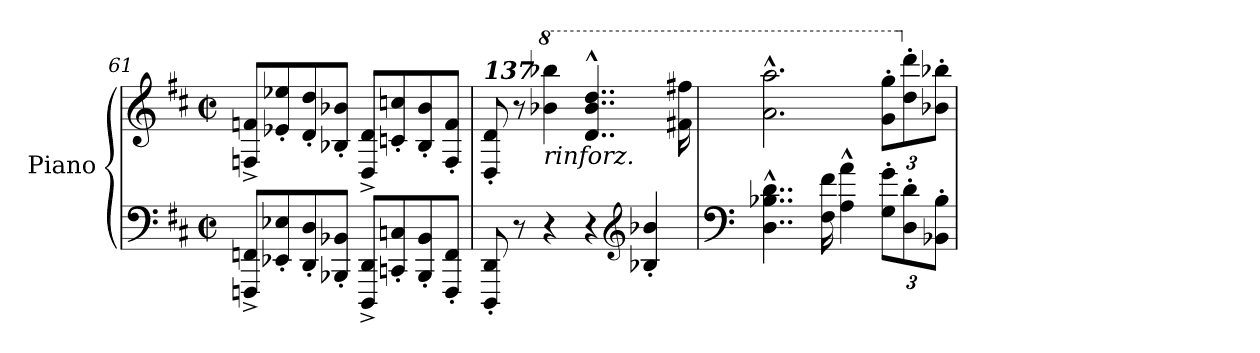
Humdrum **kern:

**kern	**kern
*part1	*part1
*staff2	*staff1
*I"Piano	*
*I'Pno	*
*clefF4	*clefG2
*k[f#c#]	*k[f#c#]
*M4/4	*M4/4
*met(c|)	*met(c|)
=61	=61
8FFFn/^ 8FFn/^L	8Fn/^ 8fn/^L
8EE-X/' 8E-X/'	8e-X/' 8ee-X/'
8DD/' 8D/'	8d/' 8dd/'
8BBB-X/' 8BB-X/'J	8B-X/' 8b-X/'J
8DDD/^ 8DD/^L	8D/^ 8d/^L
8CCn/' 8Cn/'	8cn/' 8ccn/'
8BBB-/' 8BB-/'	8B-/' 8b-/'
8FFF/' 8FF/'J	8F/' 8f/'J
=62	=62
!	!LO:TX:a:Bi:t=137
8DDD/' 8DD/'	8D/' 8d/'
8r	8r
*	*8va
!	!LO:TX:b:i:t=rinforz.
4r	4bb-X\ 4bbb-X\
4r	4..dd/^^ 4..bb-/^^ 4..ddd/^^
*clefG2	*
4B-X/' 4b-X/'	.
.	16ff#X\ 16fff#X\
!!LO:LB:g=z
=63	=63
*clefF4	*
4..D\^^ 4..B-X\^^ 4..d\^^	2.aa\^^ 2.aaa\^^
16F#\ 16f#\	.
4A\^^ 4a\^^	.
*Xbrackettup	*Xbrackettup
12G\' 12g\'L	12gg\' 12ggg\'L
*	*X8va
12D\' 12d\'	12dd\' 12ddd\'
12BB-X\' 12B-\'J	12b-X\' 12bb-X\'J
=	=
*-	*-
